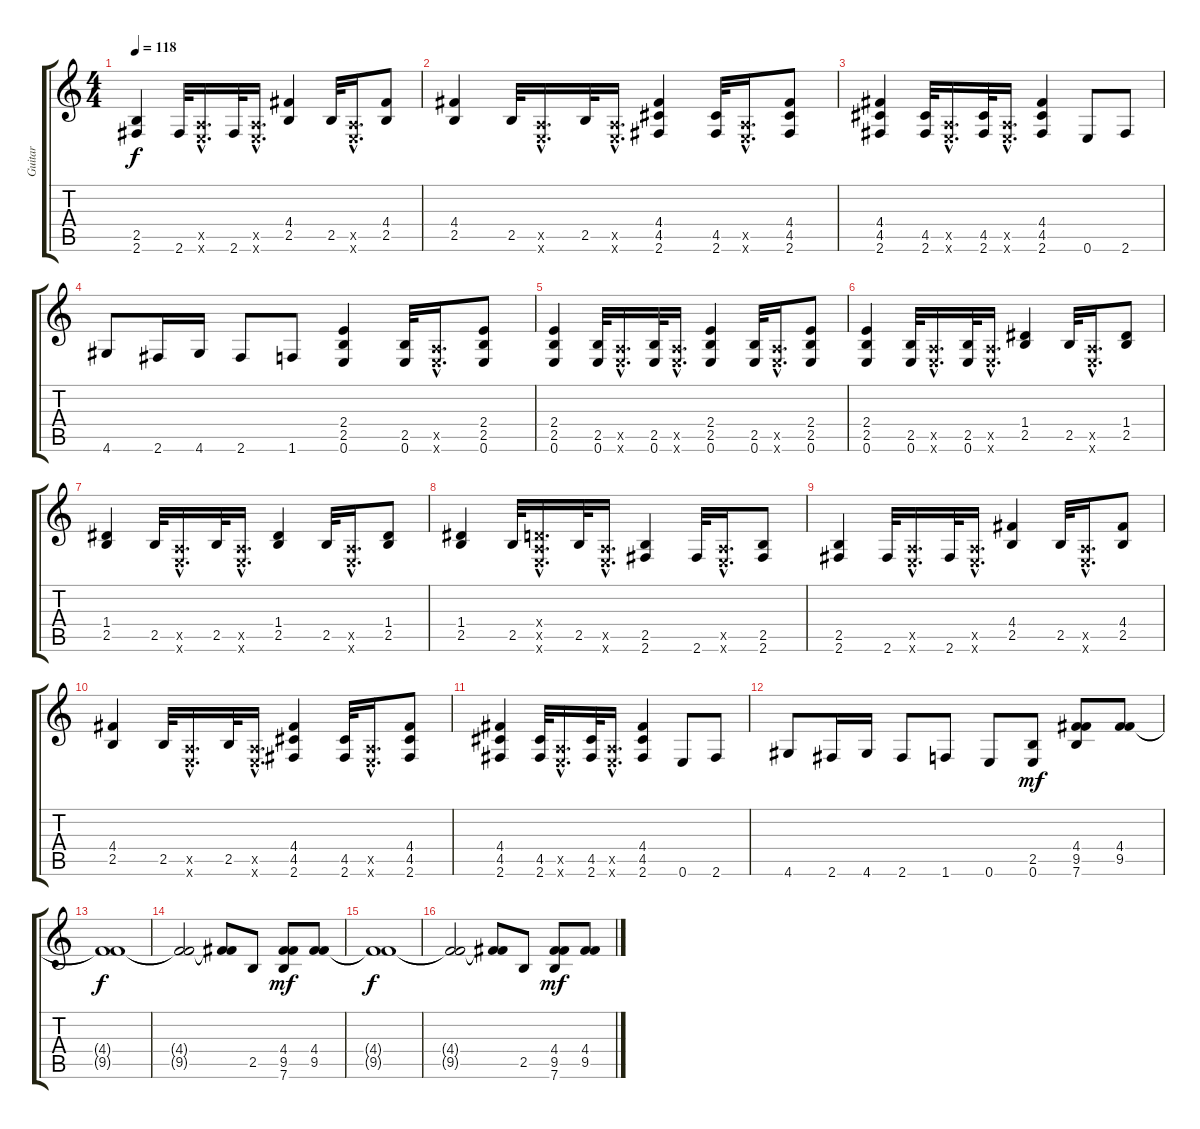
\track ("Guitar" "Guitar") {instrument distortionguitar}
\staff {score tabs}
\tuning (E4 B3 G3 D3 A2 E2) {hide}
\ts (4 4)
\tempo 118
\clef g2
\ks c
(2.5 2.6).4{dy f} 2.6.32 (0.5{hac x} 0.6{hac x}).16{d} 2.6.32 (0.5{hac x} 0.6{hac x}).16{d} (4.4 2.5).4 2.5.32 (0.5{hac x} 0.6{hac x}).16{d} (4.4 2.5).8 |
(4.4 2.5).4 2.5.32 (0.5{hac x} 0.6{hac x}).16{d} 2.5.32 (0.5{hac x} 0.6{hac x}).16{d} (4.4 4.5 2.6).4 (4.5 2.6).32 (0.5{hac x} 0.6{hac x}).16{d} (4.4 4.5 2.6).8 |
(4.4 4.5 2.6).4 (4.5 2.6).32 (0.5{hac x} 0.6{hac x}).16{d} (4.5 2.6).32 (0.5{hac x} 0.6{hac x}).16{d} (4.4 4.5 2.6).4 0.6.8 2.6.8 |
4.6.8 2.6.16 4.6.16 2.6.8 1.6.8 (2.4 2.5 0.6).4 (2.5 0.6).32 (0.5{hac x} 0.6{hac x}).16{d} (2.4 2.5 0.6).8 |
(2.4 2.5 0.6).4 (2.5 0.6).32 (0.5{hac x} 0.6{hac x}).16{d} (2.5 0.6).32 (0.5{hac x} 0.6{hac x}).16{d} (2.4 2.5 0.6).4 (2.5 0.6).32 (0.5{hac x} 0.6{hac x}).16{d} (2.4 2.5 0.6).8 |
(2.4 2.5 0.6).4 (2.5 0.6).32 (0.5{hac x} 0.6{hac x}).16{d} (2.5 0.6).32 (0.5{hac x} 0.6{hac x}).16{d} (1.4 2.5).4 2.5.32 (0.5{hac x} 0.6{hac x}).16{d} (1.4 2.5).8 |
(1.4 2.5).4 2.5.32 (0.5{hac x} 0.6{hac x}).16{d} 2.5.32 (0.5{hac x} 0.6{hac x}).16{d} (1.4 2.5).4 2.5.32 (0.5{hac x} 0.6{hac x}).16{d} (1.4 2.5).8 |
(1.4 2.5).4 2.5.32 (0.4{hac x} 0.5{hac x} 0.6{hac x}).16{d} 2.5.32 (0.5{hac x} 0.6{hac x}).16{d} (2.5 2.6).4 2.6.32 (0.5{hac x} 0.6{hac x}).16{d} (2.5 2.6).8 |
(2.5 2.6).4 2.6.32 (0.5{hac x} 0.6{hac x}).16{d} 2.6.32 (0.5{hac x} 0.6{hac x}).16{d} (4.4 2.5).4 2.5.32 (0.5{hac x} 0.6{hac x}).16{d} (4.4 2.5).8 |
(4.4 2.5).4 2.5.32 (0.5{hac x} 0.6{hac x}).16{d} 2.5.32 (0.5{hac x} 0.6{hac x}).16{d} (4.4 4.5 2.6).4 (4.5 2.6).32 (0.5{hac x} 0.6{hac x}).16{d} (4.4 4.5 2.6).8 |
(4.4 4.5 2.6).4 (4.5 2.6).32 (0.5{hac x} 0.6{hac x}).16{d} (4.5 2.6).32 (0.5{hac x} 0.6{hac x}).16{d} (4.4 4.5 2.6).4 0.6.8 2.6.8 |
4.6.8 2.6.16 4.6.16 2.6.8 1.6.8 0.6.8{instrument electricguitarjazz} (2.5 0.6).8{dy mf} (4.4 9.5 7.6).8 (4.4 9.5).8 |
(4.4{t} 9.5{t}).1{dy f} |
(4.4{t} 9.5{t}).2 (4.4{t} 9.5{t}).8 2.5.8 (4.4 9.5 7.6).8{dy mf} (4.4 9.5).8 |
(4.4{t} 9.5{t}).1{dy f} |
(4.4{t} 9.5{t}).2 (4.4{t} 9.5{t}).8 2.5.8 (4.4 9.5 7.6).8{dy mf} (4.4 9.5).8
